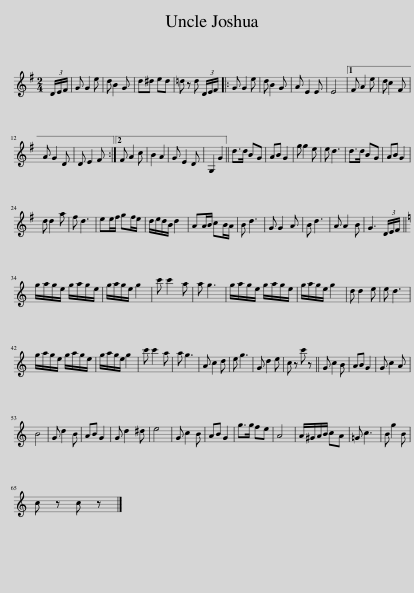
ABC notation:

X:1
L:1/8
M:2/4
I:linebreak $
K:G
V:1 treble
V:1
 (3D/E/F/ | G G2 e | d B2 G | d^d ed | =d z d (3D/E/F/ |: %5
 G G2 e | d B2 G | A E2 E | E4 |1 F A2 e | %10
 d c2 F |$ A G2 D | D E2 F :|2 F A2 c | B2 A2 | %15
 G E2 D | G,2 G2 || d>d BG | AB G2 | g g2 e | %20
 e d3 | d>d BG | AB G2 |$ d d2 a | f d3 | %25
 ee/f/ gf/e/ | d/e/d/B/ d2 | AA/B/ cB/A/ | B d3 | G G2 A | %30
 B d3 | A A2 B | G3 (3D/E/F/ ||$[K:C] g/a/g/e/ g/a/g/e/ | g/a/g/e/ g2 | %35
 c' c'2 a | a g3 | g/a/g/e/ g/a/g/e/ | g/a/g/e/ g2 | d d2 e | %40
 e d3 |$ g/a/g/e/ g/a/g/e/ | g/a/g/e/ g2 | c' c'2 a | a g3 | %45
 A c2 d | e g3 | G d2 e | c z c' z || G c2 B | %50
 AB G2 | G c2 A |$ B4 | G d2 B | AB G2 | %55
 G d2 ^d | e4 | G c2 B | AB G2 | g>g fe | %60
 A4 | A/^G/A/B/ cA | =G c3 | B g2 B |$ c z c z |] %65
